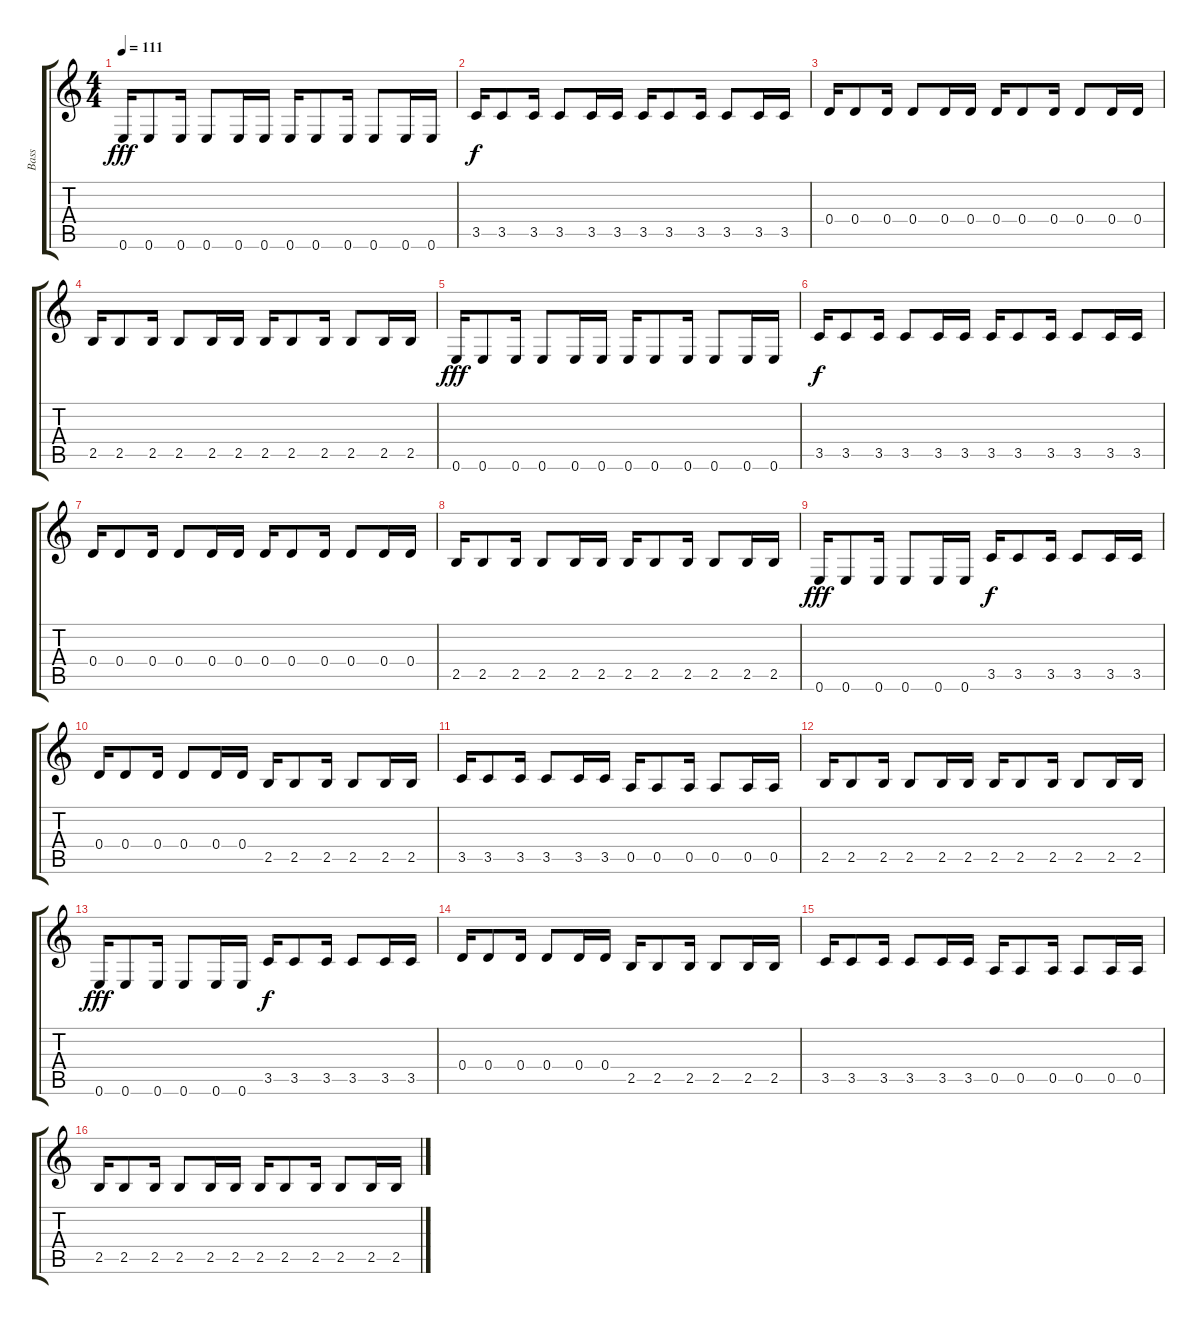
\track ("Bass" "Bass") {instrument synthbass1}
\staff {score tabs}
\tuning (E4 B3 G3 D3 A2 E2) {hide}
\ts (4 4)
\tempo 111
\clef g2
\ks c
0.6.16{dy fff} 0.6.8 0.6.16 0.6.8 0.6.16 0.6.16 0.6.16 0.6.8 0.6.16 0.6.8 0.6.16 0.6.16 |
3.5.16{dy f} 3.5.8 3.5.16 3.5.8 3.5.16 3.5.16 3.5.16 3.5.8 3.5.16 3.5.8 3.5.16 3.5.16 |
0.4.16 0.4.8 0.4.16 0.4.8 0.4.16 0.4.16 0.4.16 0.4.8 0.4.16 0.4.8 0.4.16 0.4.16 |
2.5.16 2.5.8 2.5.16 2.5.8 2.5.16 2.5.16 2.5.16 2.5.8 2.5.16 2.5.8 2.5.16 2.5.16 |
0.6.16{dy fff} 0.6.8 0.6.16 0.6.8 0.6.16 0.6.16 0.6.16 0.6.8 0.6.16 0.6.8 0.6.16 0.6.16 |
3.5.16{dy f} 3.5.8 3.5.16 3.5.8 3.5.16 3.5.16 3.5.16 3.5.8 3.5.16 3.5.8 3.5.16 3.5.16 |
0.4.16 0.4.8 0.4.16 0.4.8 0.4.16 0.4.16 0.4.16 0.4.8 0.4.16 0.4.8 0.4.16 0.4.16 |
2.5.16 2.5.8 2.5.16 2.5.8 2.5.16 2.5.16 2.5.16 2.5.8 2.5.16 2.5.8 2.5.16 2.5.16 |
0.6.16{dy fff} 0.6.8 0.6.16 0.6.8 0.6.16 0.6.16 3.5.16{dy f} 3.5.8 3.5.16 3.5.8 3.5.16 3.5.16 |
0.4.16 0.4.8 0.4.16 0.4.8 0.4.16 0.4.16 2.5.16 2.5.8 2.5.16 2.5.8 2.5.16 2.5.16 |
3.5.16 3.5.8 3.5.16 3.5.8 3.5.16 3.5.16 0.5.16 0.5.8 0.5.16 0.5.8 0.5.16 0.5.16 |
2.5.16 2.5.8 2.5.16 2.5.8 2.5.16 2.5.16 2.5.16 2.5.8 2.5.16 2.5.8 2.5.16 2.5.16 |
0.6.16{dy fff} 0.6.8 0.6.16 0.6.8 0.6.16 0.6.16 3.5.16{dy f} 3.5.8 3.5.16 3.5.8 3.5.16 3.5.16 |
0.4.16 0.4.8 0.4.16 0.4.8 0.4.16 0.4.16 2.5.16 2.5.8 2.5.16 2.5.8 2.5.16 2.5.16 |
3.5.16 3.5.8 3.5.16 3.5.8 3.5.16 3.5.16 0.5.16 0.5.8 0.5.16 0.5.8 0.5.16 0.5.16 |
2.5.16 2.5.8 2.5.16 2.5.8 2.5.16 2.5.16 2.5.16 2.5.8 2.5.16 2.5.8 2.5.16 2.5.16
